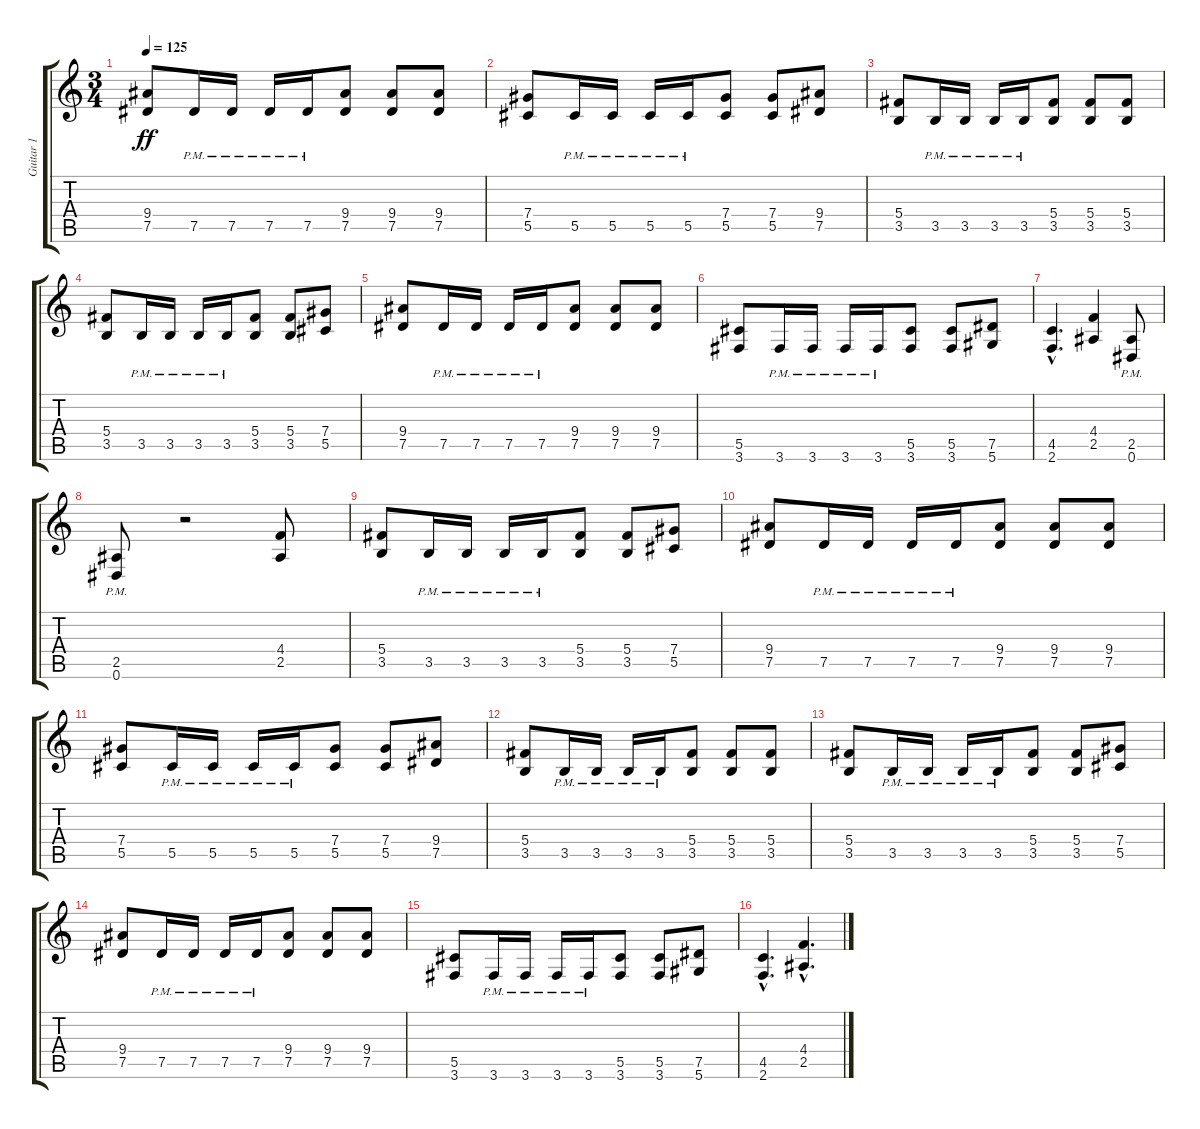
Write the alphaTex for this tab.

\track ("Guitar 1" "Guitar 1") {instrument distortionguitar}
\staff {score tabs}
\tuning (Eb4 Bb3 Gb3 Db3 Ab2 Eb2) {hide}
\ts (3 4)
\tempo 125
\clef g2
\ks c
(9.4 7.5).8{dy ff} 7.5{pm}.16 7.5{pm}.16 7.5{pm}.16 7.5{pm}.16 (9.4 7.5).8 (9.4 7.5).8 (9.4 7.5).8 |
(7.4 5.5).8 5.5{pm}.16 5.5{pm}.16 5.5{pm}.16 5.5{pm}.16 (7.4 5.5).8 (7.4 5.5).8 (9.4 7.5).8 |
(5.4 3.5).8 3.5{pm}.16 3.5{pm}.16 3.5{pm}.16 3.5{pm}.16 (5.4 3.5).8 (5.4 3.5).8 (5.4 3.5).8 |
(5.4 3.5).8 3.5{pm}.16 3.5{pm}.16 3.5{pm}.16 3.5{pm}.16 (5.4 3.5).8 (5.4 3.5).8 (7.4 5.5).8 |
(9.4 7.5).8 7.5{pm}.16 7.5{pm}.16 7.5{pm}.16 7.5{pm}.16 (9.4 7.5).8 (9.4 7.5).8 (9.4 7.5).8 |
(5.5 3.6).8 3.6{pm}.16 3.6{pm}.16 3.6{pm}.16 3.6{pm}.16 (5.5 3.6).8 (5.5 3.6).8 (7.5 5.6).8 |
(4.5{hac} 2.6{hac}).4{d} (4.4 2.5).4 (2.5{pm} 0.6{pm}).8 |
(2.5{pm} 0.6{pm}).8 r.2 (4.4 2.5).8 |
(5.4 3.5).8 3.5{pm}.16 3.5{pm}.16 3.5{pm}.16 3.5{pm}.16 (5.4 3.5).8 (5.4 3.5).8 (7.4 5.5).8 |
(9.4 7.5).8 7.5{pm}.16 7.5{pm}.16 7.5{pm}.16 7.5{pm}.16 (9.4 7.5).8 (9.4 7.5).8 (9.4 7.5).8 |
(7.4 5.5).8 5.5{pm}.16 5.5{pm}.16 5.5{pm}.16 5.5{pm}.16 (7.4 5.5).8 (7.4 5.5).8 (9.4 7.5).8 |
(5.4 3.5).8 3.5{pm}.16 3.5{pm}.16 3.5{pm}.16 3.5{pm}.16 (5.4 3.5).8 (5.4 3.5).8 (5.4 3.5).8 |
(5.4 3.5).8 3.5{pm}.16 3.5{pm}.16 3.5{pm}.16 3.5{pm}.16 (5.4 3.5).8 (5.4 3.5).8 (7.4 5.5).8 |
(9.4 7.5).8 7.5{pm}.16 7.5{pm}.16 7.5{pm}.16 7.5{pm}.16 (9.4 7.5).8 (9.4 7.5).8 (9.4 7.5).8 |
(5.5 3.6).8 3.6{pm}.16 3.6{pm}.16 3.6{pm}.16 3.6{pm}.16 (5.5 3.6).8 (5.5 3.6).8 (7.5 5.6).8 |
(4.5{hac} 2.6{hac}).4{d} (4.4{hac} 2.5{hac}).4{d}
